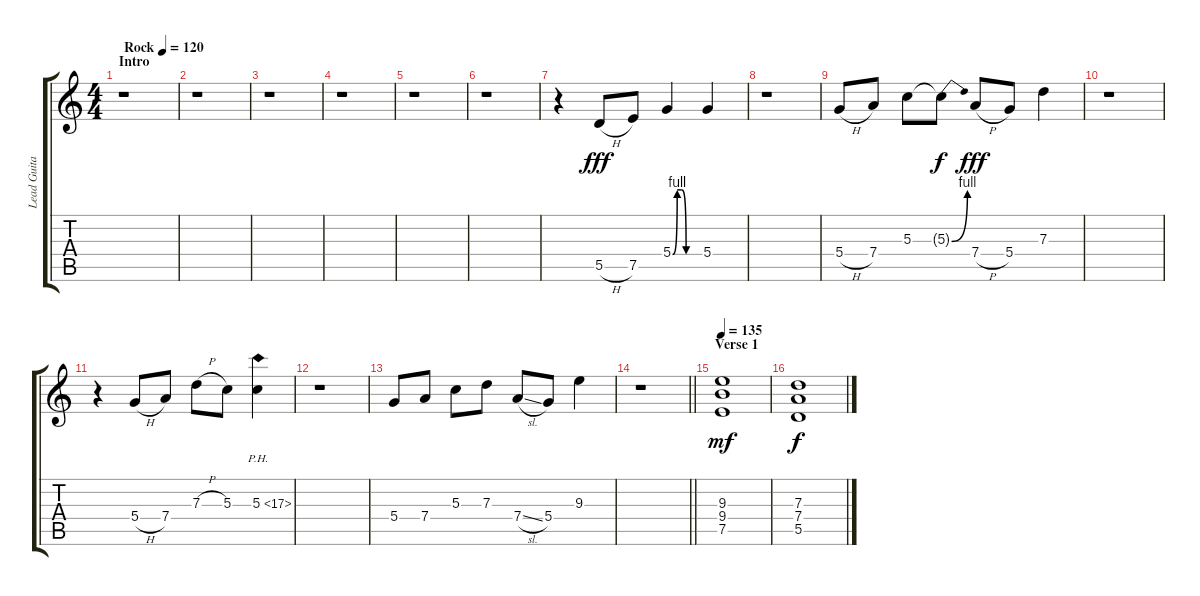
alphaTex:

\track ("Lead Guitar" "Lead Guita") {instrument overdrivenguitar}
\staff {score tabs}
\tuning (E4 B3 G3 D3 A2 E2) {hide}
\ts (4 4)
\section ("" "Intro")
\tempo (120 "Rock")
\clef g2
\ks c
r.1{dy fff instrument overdrivenguitar} |
r.1 |
r.1 |
r.1 |
r.1 |
r.1 |
r.4{volume 12} 5.5{h}.8 7.5.8 5.4{be (custom 0 0 10 4 20 4 30 0 60 0)}.4 5.4.4 |
r.1 |
5.4{h}.8 7.4.8 5.3.8 5.3{be (bend 0 0 60 4) t}.8{dy f} 7.4{h}.8{dy fff} 5.4.8 7.3.4 |
r.1 |
r.4 5.4{h}.8 7.4.8 7.3{h}.8 5.3.8 5.3{ph 12}.4 |
r.1 |
5.4.8 7.4.8 5.3.8 7.3.8 7.4{sl}.8 5.4.8 9.3.4 |
\barLineRight lightlight
r.1 |
\section ("" "Verse 1")
\tempo 135
(9.3 9.4 7.5).1{dy mf} |
(7.3 7.4 5.5).1{dy f}
